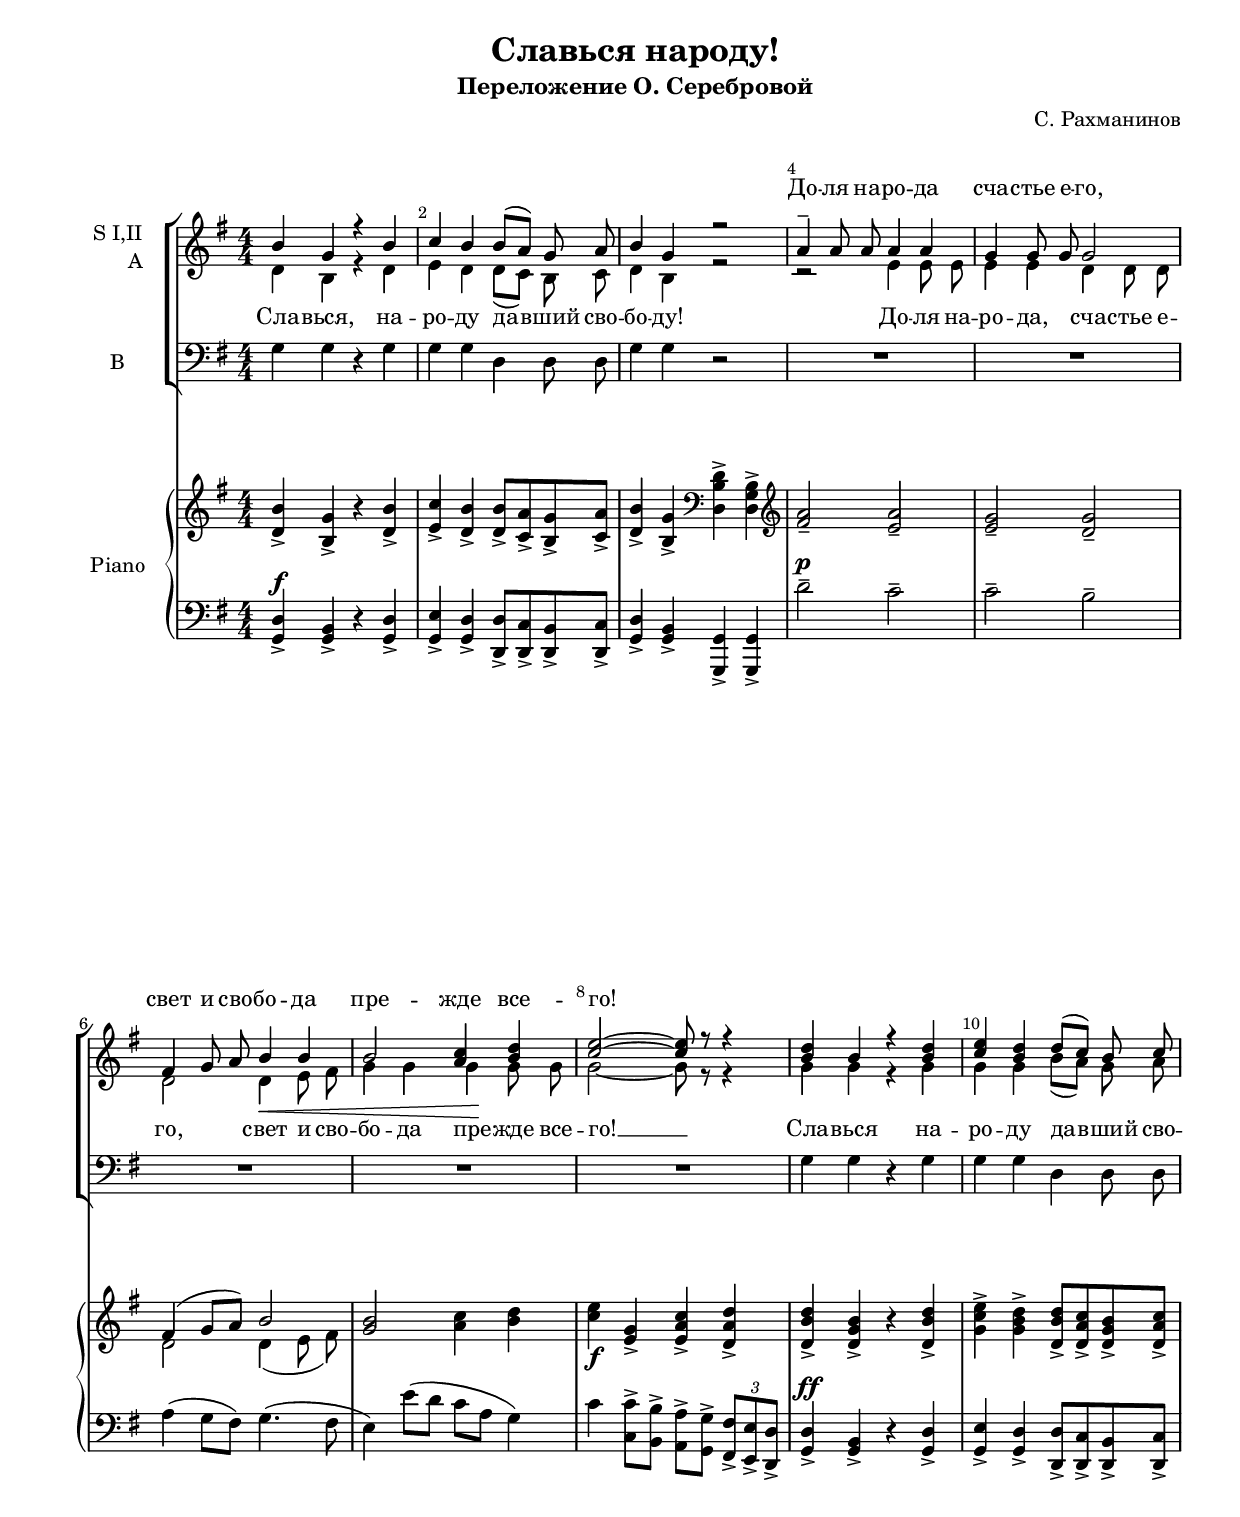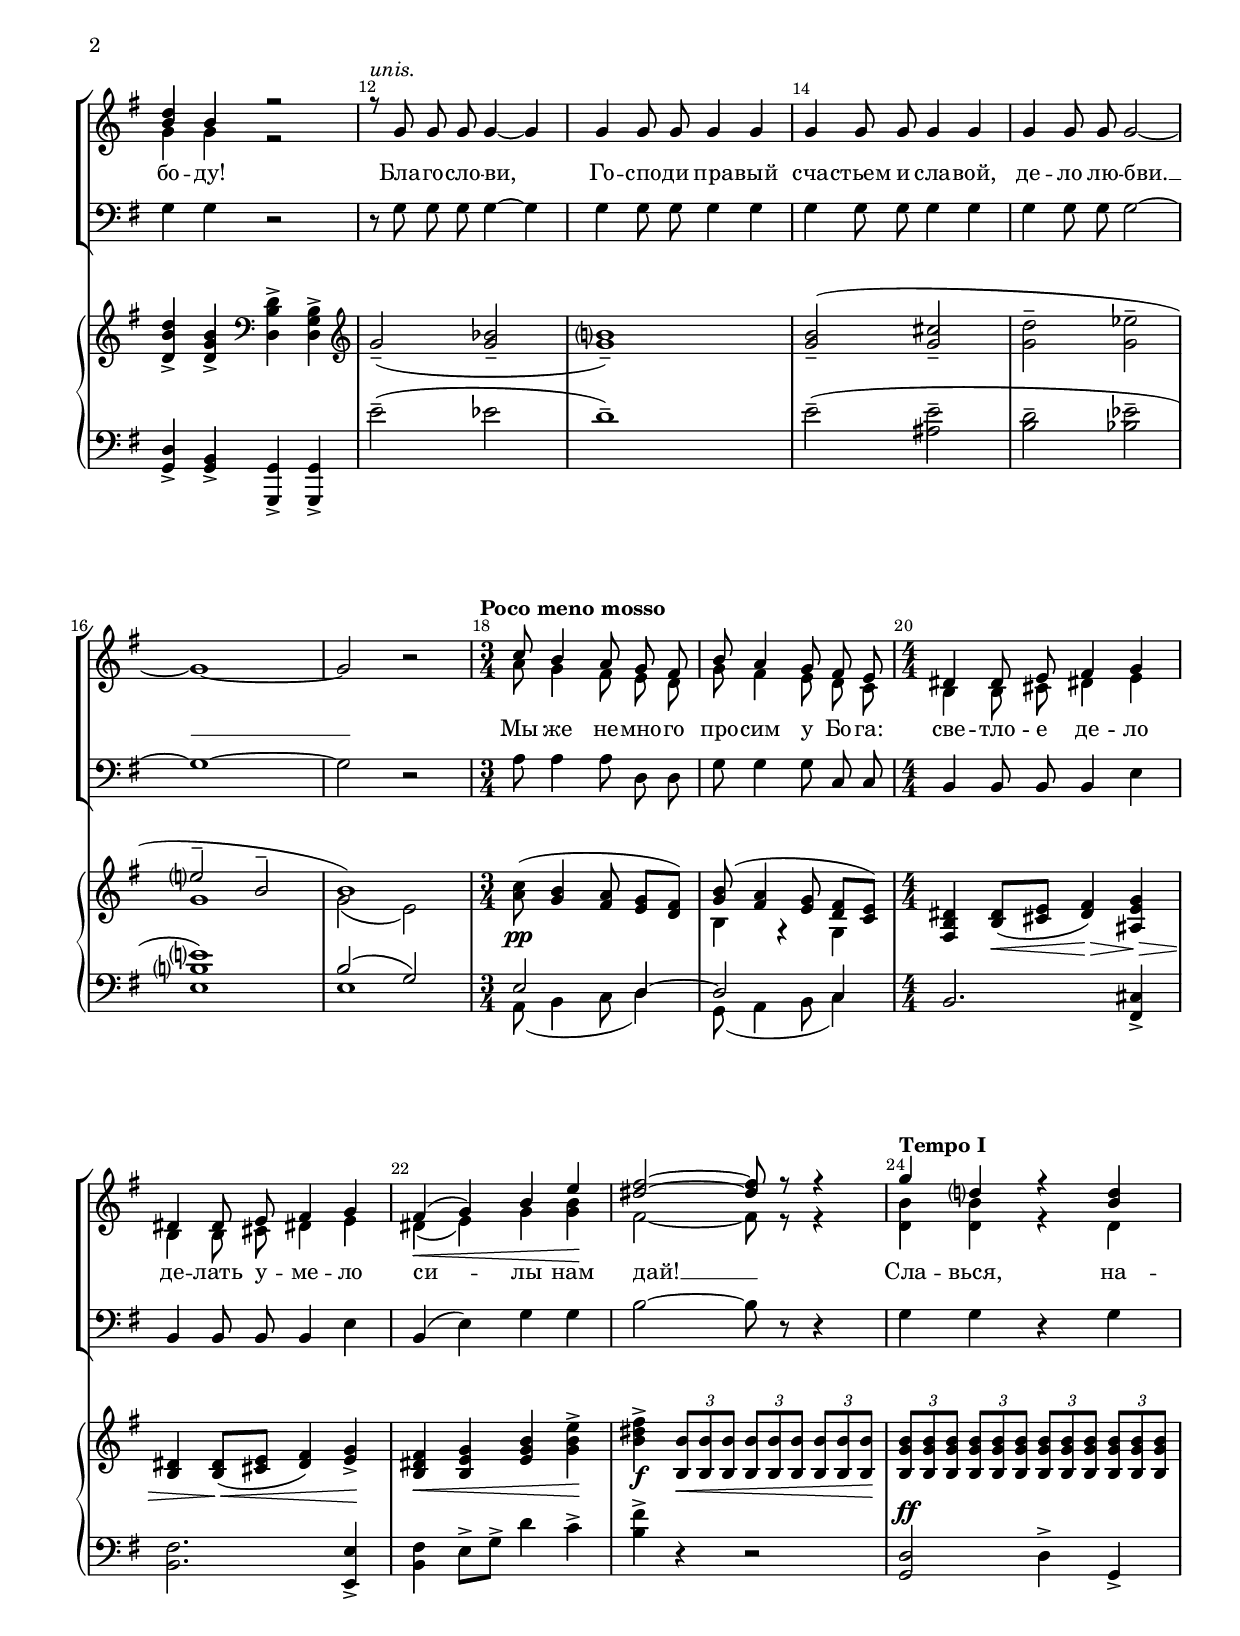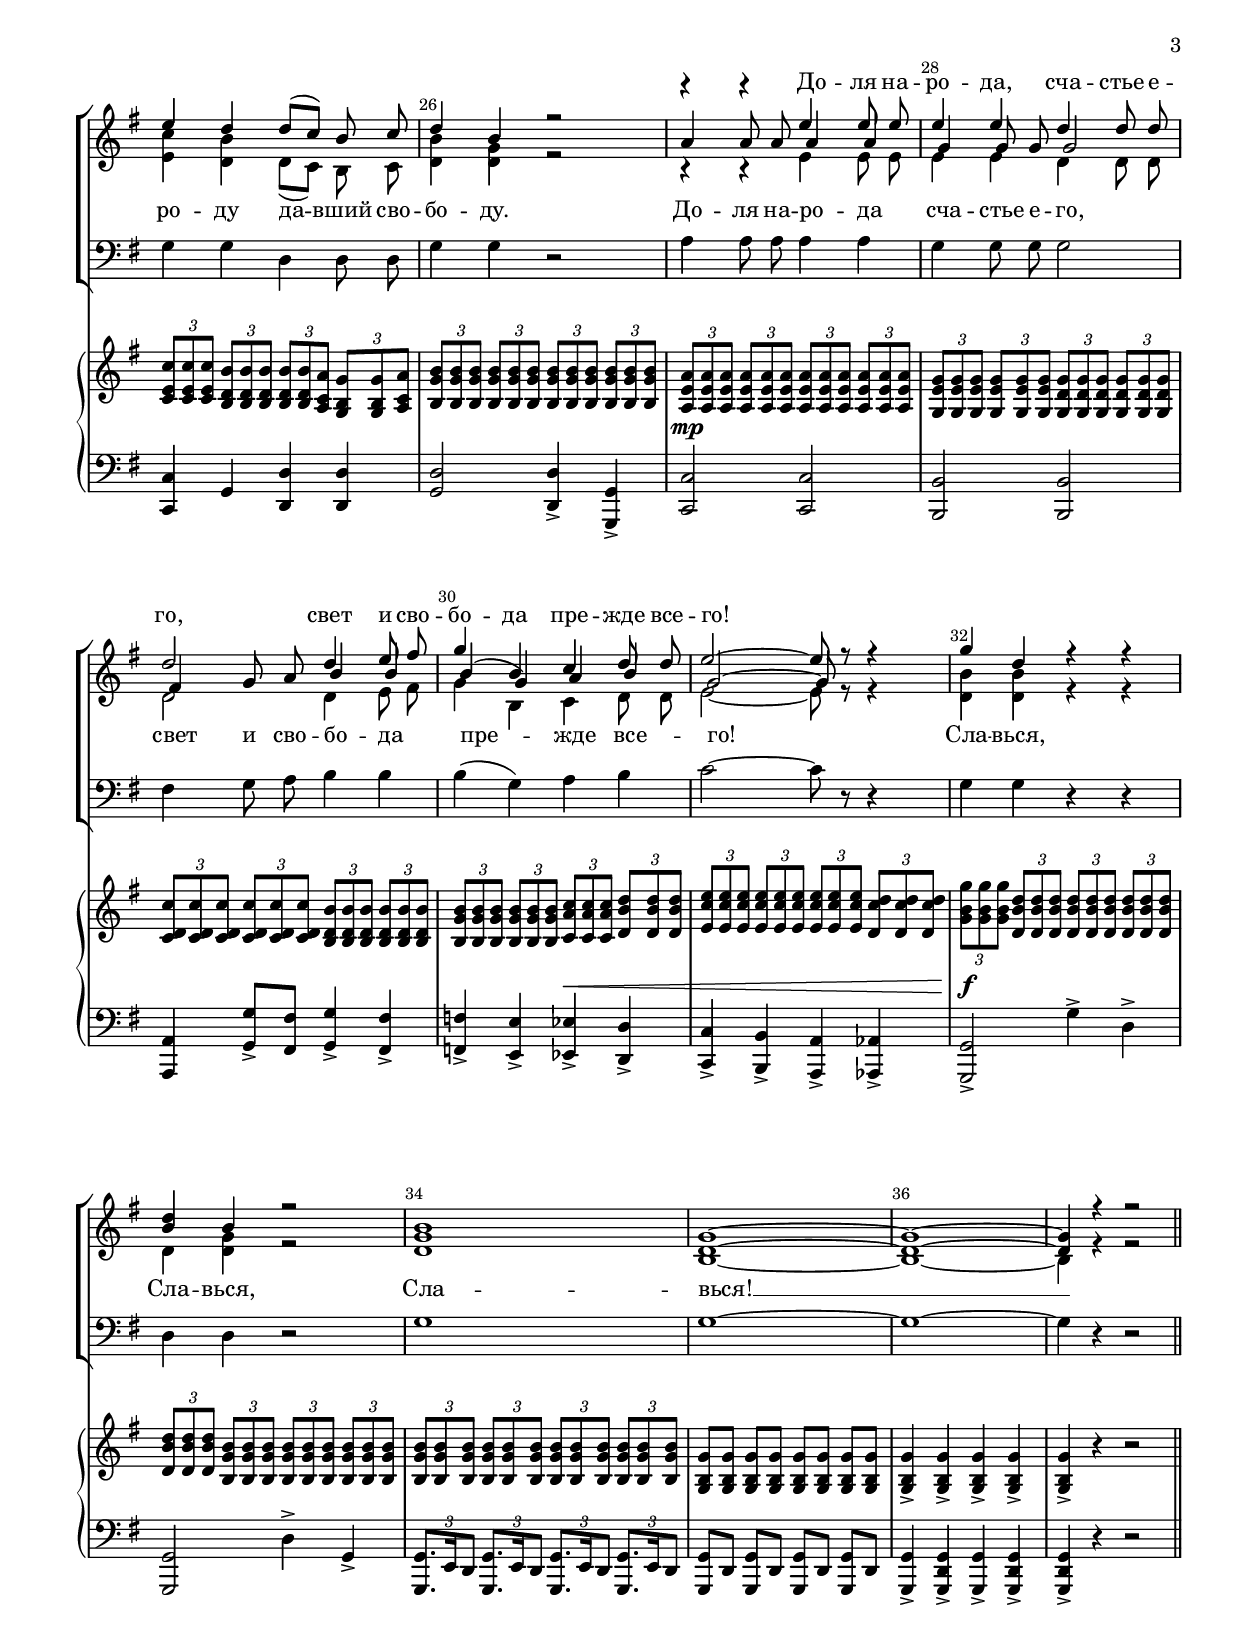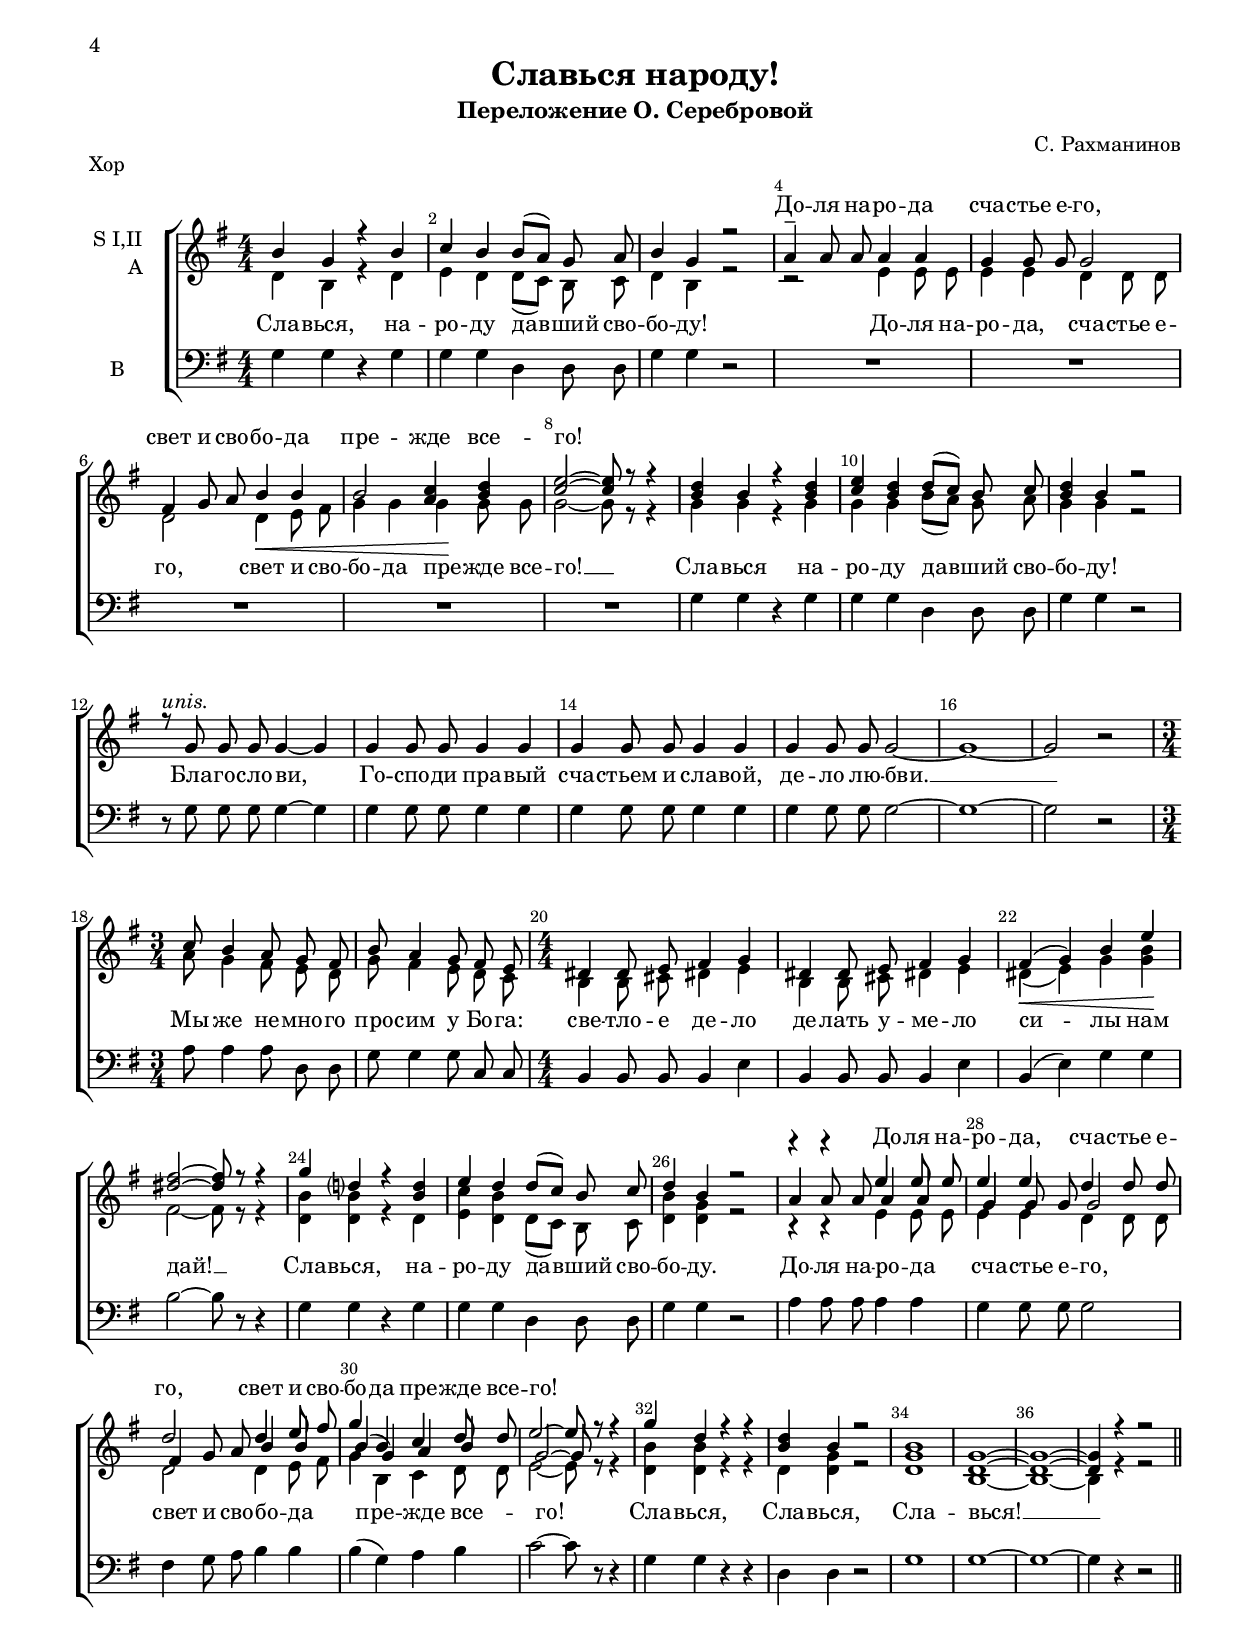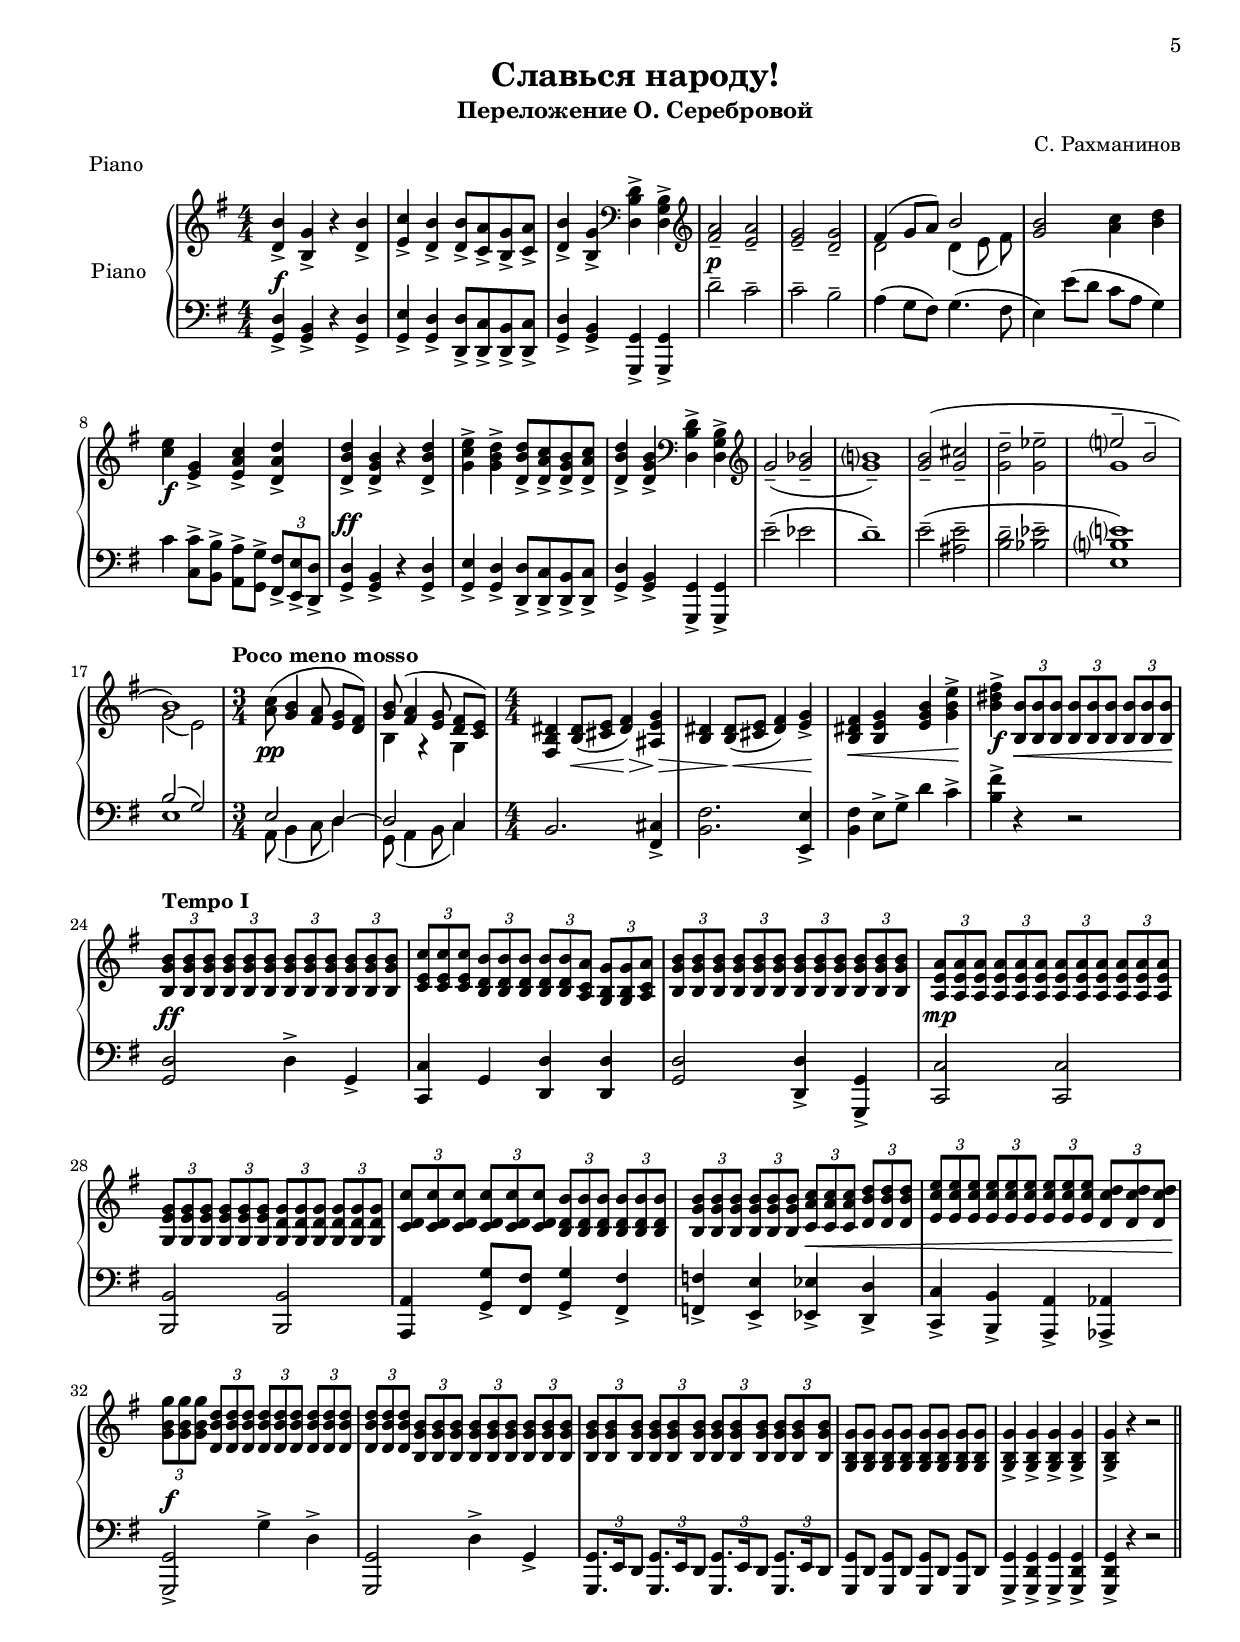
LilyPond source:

\version "2.18.2"

% закомментируйте строку ниже, чтобы получался pdf с навигацией
#(ly:set-option 'point-and-click #f)
#(ly:set-option 'midi-extension "mid")
#(set-default-paper-size "a4")
#(set-global-staff-size 18)

\header {
  title = "Славься народу!"
  subtitle = "Переложение О. Серебровой"
  composer = "С. Рахманинов"
  % Удалить строку версии LilyPond 
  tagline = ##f
}

global = {
  \key g \major
  \time 4/4
  \numericTimeSignature
  \autoBeamOff
}

%make visible number of every 2-nd bar
secondbar = {
  \override Score.BarNumber.break-visibility = #end-of-line-invisible
  \set Score.barNumberVisibility = #(every-nth-bar-number-visible 2)
}

%use this as temporary line break
abr = { \break }

% uncommend next line when finished
abr = {}

%once hide accidental (runaround for cadenza
nat = { \once \hide Accidental }

sopvoice = \relative c'' {
  \global
  \dynamicUp
  \secondbar  
  b4  g r b |
  c b b8[( a]) g a |
  b4 g r2 |
  a4-- a8 a a4 a | \abr
  g g8 g g2 |
  fis4 g8 a b4 b |
  b2 <c a>4 <d b> |
  <e c>2~ q8 r r4 | \abr
  <d b>4 b r <d b> |
  <e c> <d b> d8[( c]) b c |
  <d b>4 b r2 |
  r8^\markup\italic"unis." \oneVoice g g g g4~ g | \abr
  g g8 g g4 g |
  g g8 g g4 g |
  g g8 g g2~ |
  g1~ | \abr
  g2 r |
  \time 3/4 \voiceOne c8 b4 a8 g fis |
  b a4 g8 fis e |
  \time 4/4 dis4 dis8 e fis4 g | \abr
  dis4 dis8 e fis4 g |
  fis( g) b e |
  <fis dis>2~ q8 r r4 |
  g4 d r <d b> |
  e4 d d8[( c]) b c |
  d4 b r2 |
  << { \voiceThree a4 a8 a a4 a |
       g g8 g g2 |
       fis4 g8 a b4 b |
       b( g) a b | g2~ g8 }
     \new Voice = "sopranotwo" 
     { \voiceOne \autoBeamOff r4 r e' e8 e |
       e4 e d d8 d |
       d2 d4 e8 fis |
       g4 b, c d8 d | e2~ e8 }
  >>
  r8 r4 |
  g d r r |
  <d b> b r2 |
  <g b>1 |
  <g d>~ q ~ |
  q4 r r2
}



altvoice = \relative c' {
  \global
  \dynamicDown 
  d4 b r d |
  e d d8[( c]) b c |
  d4 b r2 |
  r2 e4 e8 e |
  e4 e4 d4 d8 d |
  d2 d4\< e8 fis |
  g4 g g\! g8 g |
  g2~ g8 r r4 |
  
  g g r g |
  g g b8[( a]) g a |
  g4 g r2 |
  s1*6
  \time 3/4 a8 g4 fis8 e d |
  g fis4 e8 d c |
  \time 4/4 b4 b8 cis dis4 e |
  b b8 cis dis4 e |
  dis(\< e) g <g b>\!|
  fis2~ fis8 r r4 |
  <d b'>4 q r d |
  <e c'> <d b'> d8[( c]) b c |
  <d b'>4 <d g> r2 |
  r4 r e e8 e |
  e4 e d d8 d |
  d2 d4 e8 fis |
  g4 b, c d8 d |
  e2~ e8 r r4 |
  <d b'>4 q r r |
  d <d g> r2 |
  d1 |
  b~ b~ | b4 r r2
  
  
  
}


tenorvoice = \relative c' {
  \global
  \dynamicUp 
  \oneVoice
  g4 g r g |
  g g d d8 d |
  g4 g r2 |
  R1*5
  g4 g r g |
  g g d d8 d |
  g4 g r2 |
  r8 g g g g4~ g |
  g g8 g g4 g |
  g g8 g g4 g |
  g g8 g g2~ |
  g1~ |
  g2 r |
  \time 3/4 a8 a4 a8 d, d |
  g g4 g8 c, c |
  \time 4/4 b4 b8 b b4 e |
  b b8 b b4 e |
  b( e) g g
  b2~ b8 r r4 |
  g g r g |
  g g d d8 d |
  g4 g r2 |
  a4 a8 a a4 a |
  g g8 g g2 |
  fis4 g8 a b4 b |
  b( g) a b |
  c2~ c8 r r4 |
  g g r r |
  d d r2 |
  g1 |
  g~ |
  g~ |
  g4 r r2 \bar "||"
}


scoreARight = \relative c' {
  \global
  \autoBeamOn
  \oneVoice <d b'>4-> <b g'>-> r <d b'>-> |
  <e c'>-> <d b'>-> <d b'>8-> <c a'>-> <b g'>-> <c a'>-> |
  <d b'>4-> <b g'>-> \clef bass <d, b' d>-> <d g b>-> \clef treble |
  <fis' a>2-- <e a>-- | \abr
  
  <e g>-- <d g>-- |
  \voiceOne fis4( g8 a) b2 |
  \oneVoice <g b>2 <a c>4 <b d> |
  <c e>\f <e, g>-> <e a c>-> <d a' d>-> | \abr
  <d b' d>-> <d g b>-> r <d b' d>-> |
  <g c e>-> <g b d>-> <d b' d>8-> <d a' c>-> <d g b>-> <d a' c>-> |
  <d b' d>4-> <d g b>-> \clef bass <d, b' d>-> <d g b>-> \clef treble |
  g'2--( <g bes>-- | \abr
  
  <g b>1--) |
  <g b>2--( <g cis>-- |
  <g d'>-- <g es'>-- |
  \voiceOne e'2-- b-- |
  b1) | \abr
  \oneVoice
  \time 3/4 \tempo "Poco meno mosso" <a c>8(\pp <g b>4 <fis a>8 <e g>[ <d fis>]) |
  \voiceOne <g b>( <fis a>4 <e g>8 <d fis>[ <c e>]) |
  \oneVoice \time 4/4 <fis, b dis>4 <b dis>8(\< <cis e> <dis fis>4\>) <ais e' g>4\> | \abr
  <b dis>4 <b dis>8(\< <cis e> <dis fis>4) <e g>4->\! |
  <b dis fis>4\< <b e g> <e g b> <g b e>->\! |
  <b dis fis>->\f \tuplet 3/2 4 { <b b,>8\< q q q q q q q q\! }
  \tempo "Tempo I"
  
  \tuplet 3/2 4 { \repeat unfold 12 <b, g' b> 
  <c e c'> q q <b d b'> q q q q <a c a'> <g b g'> q <a c a'>
  <b g' b> q q q q q q q q q q q
  <a e' a> q q q q q q q q q q q |
  <g e' g> q q q q q <g d' g> q q q q q | \abr
  <c d c'> q q q q q <b d b'> q q q q q |
  <b g' b> q q q q q <c a' c> q q <d b' d> q q | \abr
  <e c' e> q q q q q q q q <d c' d> q q |
  <g b g'> q q <d b' d> q q q q q q q q | \abr
  q q q <b g' b> q q q q q q q q |
  q q q q q q q q q q q q| \abr }
  <g b g'>8[ q] q[ q] q[ q] q[ q] |
  q4-> q-> q-> q-> q-> r r2
  \bar "||"
  
}

scoreBRight = \relative c' {
  \global
  s1*5
  d2 d4( e8 fis) |
  s1*6
  s1*3
  g1 |
  g2( e) |
  s2. |
  b4 r g
  
  s1*4
}

scoreALeft = \relative c {
  \global
  \autoBeamOn
  \dynamicUp
  <g d'>4\f-> <g b>-> r <g d'>-> |
  <g e'>-> <g d'>-> <d d'>8-> <d c'>-> <d b'>-> <d c'>-> |
  <g d'>4-> <g b>-> <g, g'>-> <g g'>-> |
  d'''2--\p c-- |
  c-- b-- |
  a4( g8 fis) g4.( fis8 |
  e4) e'8( d c a g4) |
  c4 <c, c'>8-> <b b'>-> <a a'>-> <g g'>-> \tuplet 3/2 { <fis fis'>-> <e e'>-> <d d'>-> } |
  <g d'>4\ff-> <g b>-> r <g d'>-> |
  <g e'>-> <g d'>-> <d d'>8-> <d c'>-> <d b'>-> <d c'>-> |
  <g d'>4-> <g b>-> <g, g'>-> <g g'>-> |
  e'''2--( es |
  d1--) |
  e2--( <e ais,>-- |
  <d b>-- <es bes>-- |
  <e b e,>1) |
  << { b2( g) } \\ e1 >>
  \time 3/4 << { e2 d4~ | d2 c4 } \\ { a8( b4 c8 d4) | g,8( a4 b8 c4) } >>
  \time 4/4 b2. <cis fis,>4-> |
  <fis b,>2. <e e,>4-> |
  <fis b,> e8-> g-> d'4 c-> |
  <b fis'>-> r r2 |
  <g, d'>2^\ff d'4-> g,4-> |
  <c c,>4 g <d' d,> q |
  <d g,>2 <d d,>4-> <g, g,>-> | \abr
  <c c,>2\mp q |
  <b b,> q | \abr
  <a a,>4 <g' g,>8-> <fis fis,> <g g,>4-> <fis fis,>-> |
  <f f,>-> <e e,>-> <es es,>->\< <d d,>->
  <c c,>-> <b b,>-> <a a,>-> <as as,>-> |
  <g g,>2->\f g'4-> d-> |
  <g, g,>2 d'4-> g,-> |
  \repeat unfold 4 \tuplet 3/2 { <g g,>8.[ e16 d8] }
  \repeat unfold 4 { <g g,>8[ d] }
  <g g,>4-> <g d g,>-> <g g,>-> <g d g,>-> |
  <g d g,>-> r r2
}

scorePiano =   \new PianoStaff \with {
    instrumentName = "Piano"
  } <<
    \new Staff = "right" \with {
      midiInstrument = "acoustic grand"
    } << 
      \new Voice {\voiceOne \scoreARight }
      \new Voice {\voiceTwo \scoreBRight }
    >>
    \new Staff = "left" \with {
      midiInstrument = "acoustic grand"
    } { \clef bass \scoreALeft }
  >>

lyricsup = \lyricmode {
  \repeat unfold 10 \skip 1
  До -- ля на -- ро -- да сча -- стье е -- го,
  свет и сво -- бо -- да пре -- жде все -- го! 
  \repeat unfold 65 \skip 1
  \set associatedVoice = "sopranotwo" 
  До -- ля на -- ро -- да, сча -- стье е -- го,
  свет и сво -- бо -- да пре -- жде все -- го!
}


lyricscore = \lyricmode {
  Сла -- вься, на -- ро -- ду да -- вший сво -- бо -- \set associatedVoice = "alto" ду!
  До -- ля на -- ро -- да, сча -- стье е -- го, свет и сво -- бо -- да пре -- жде все -- го! __
  \set associatedVoice = "soprano"
  Сла -- вься на -- ро -- ду да -- вший сво -- бо -- ду!
  Бла -- го -- сло -- ви, Го -- спо -- ди пра -- вый сча -- стьем и сла -- вой, де -- ло лю -- бви. __
  Мы же не -- мно -- го про -- сим у Бо -- га: све -- тло -- е де -- ло 
  де -- лать у -- ме -- ло си -- лы нам дай! __ Сла -- вься, на -- ро -- ду
  да -- вший сво -- бо -- ду.
  До -- ля на -- ро -- да сча -- стье е -- го,
  свет и сво -- бо -- да пре -- жде все -- го! 
  Сла -- вься, Сла -- вься, Сла -- вься! __
}

  \paper {
    top-margin = 15
    left-margin = 15
    right-margin = 10
    bottom-margin = 15
    indent = 15
%    ragged-bottom = ##t
    ragged-last-bottom = ##f
  }
  
\bookpart {

  \score {
    %  \transpose c bes {
    <<
    \new ChoirStaff <<
      \new Staff = "upstaff" \with {
        instrumentName = \markup { \right-column { "S I,II" "A"  } }
        midiInstrument = "voice oohs"
      } <<
        \new Voice = "soprano" { \voiceOne \sopvoice }
        \new Voice  = "alto" { \voiceTwo \altvoice }
      >> 
      
      \new Lyrics \with {alignAboveContext = "upstaff"} \lyricsto "soprano" {\lyricsup }
      \new Lyrics \lyricsto "soprano" { \lyricscore }
      % or: \new Lyrics \lyricsto "soprano" { \lyricscore }
      % alternative lyrics above up staff
      %\new Lyrics \with {alignAboveContext = "upstaff"} \lyricsto "soprano" \lyricst
      
      \new Staff = "downstaff" \with {
        instrumentName =  "B"
        midiInstrument = "voice oohs"
      } <<
        \new Voice = "tenor" { \voiceOne \clef bass \tenorvoice }
      >>

    >>
    \scorePiano
    >>
    %  }  % transposeµ
    \layout { 
      \context {
        \Score
      }
      \context {
        \Staff
        \accidentalStyle modern-voice-cautionary
        % удаляем обозначение темпа из общего плана
        %  \remove "Time_signature_engraver"
        %  \remove "Bar_number_engraver"
        %\RemoveEmptyStaves
        %\override VerticalAxisGroup.remove-first = ##t
      }
      %Metronome_mark_engraver
    }
  }
}

\bookpart {
  \header {
    piece = "Хор"
  }
  \score {
    %  \transpose c bes {
    <<
    \new ChoirStaff <<
      \new Staff = "upstaff" \with {
        instrumentName = \markup { \right-column { "S I,II" "A"  } }
        midiInstrument = "voice oohs"
      } <<
        \new Voice = "soprano" { \voiceOne \sopvoice }
        \new Voice  = "alto" { \voiceTwo \altvoice }
      >> 
      
      \new Lyrics \with {alignAboveContext = "upstaff"} \lyricsto "soprano" {\lyricsup }
      \new Lyrics \lyricsto "soprano" { \lyricscore }
      % or: \new Lyrics \lyricsto "soprano" { \lyricscore }
      % alternative lyrics above up staff
      %\new Lyrics \with {alignAboveContext = "upstaff"} \lyricsto "soprano" \lyricst
      
      \new Staff = "downstaff" \with {
        instrumentName =  "B"
        midiInstrument = "voice oohs"
      } <<
        \new Voice = "tenor" { \voiceOne \clef bass \tenorvoice }
      >>

    >>
    %    \scorePiano
    >>
    %  }  % transposeµ
    \layout { 
      \context {
        \Score
      }
      \context {
        \Staff
        \accidentalStyle modern-voice-cautionary
        % удаляем обозначение темпа из общего плана
        %  \remove "Time_signature_engraver"
        %  \remove "Bar_number_engraver"
        %\RemoveEmptyStaves
        %\override VerticalAxisGroup.remove-first = ##t
      }
      %Metronome_mark_engraver
    }
  }
}

\bookpart {
  \header {
    piece = "Piano"
  }
  \score {
    %  \transpose c bes {
    <<
    \scorePiano
    >>
    %  }  % transposeµ
    \layout { 
      \context {
        \Score
      }
      \context {
        \Staff
        \accidentalStyle modern-voice-cautionary
        % удаляем обозначение темпа из общего плана
        %  \remove "Time_signature_engraver"
        %  \remove "Bar_number_engraver"
        %\RemoveEmptyStaves
        %\override VerticalAxisGroup.remove-first = ##t
      }
      %Metronome_mark_engraver
    }
  }
}

\bookpart {
  \score {
    \unfoldRepeats
    %  \transpose c bes {
    \new ChoirStaff <<
      \new Staff = "upstaff" \with {
        instrumentName = \markup { \right-column { "Сопрано" "Альт"  } }
        shortInstrumentName = \markup { \right-column { "С" "А"  } }
        midiInstrument = "voice oohs"
      } <<
        \new Voice = "soprano" { \voiceOne \sopvoice }
        \new Voice  = "alto" { \voiceTwo \altvoice }
      >> 
      
      \scorePiano
      
      \new Lyrics = "sopranos"
      
      \new Staff = "downstaff" \with {
        instrumentName = \markup { \right-column { "Тенор" "Бас" } }
        shortInstrumentName = \markup { \right-column { "Т" "Б" } }
        midiInstrument = "voice oohs"
      } <<
        \new Voice = "tenor" { \voiceOne \clef bass \tenorvoice }
      >>
      \context Lyrics = "sopranos" {
        \lyricsto "soprano" {
          \lyricscore
        }
      }
    >>
    %  }  % transposeµ
    \midi {
      \tempo 4=90
    }
  }
}
